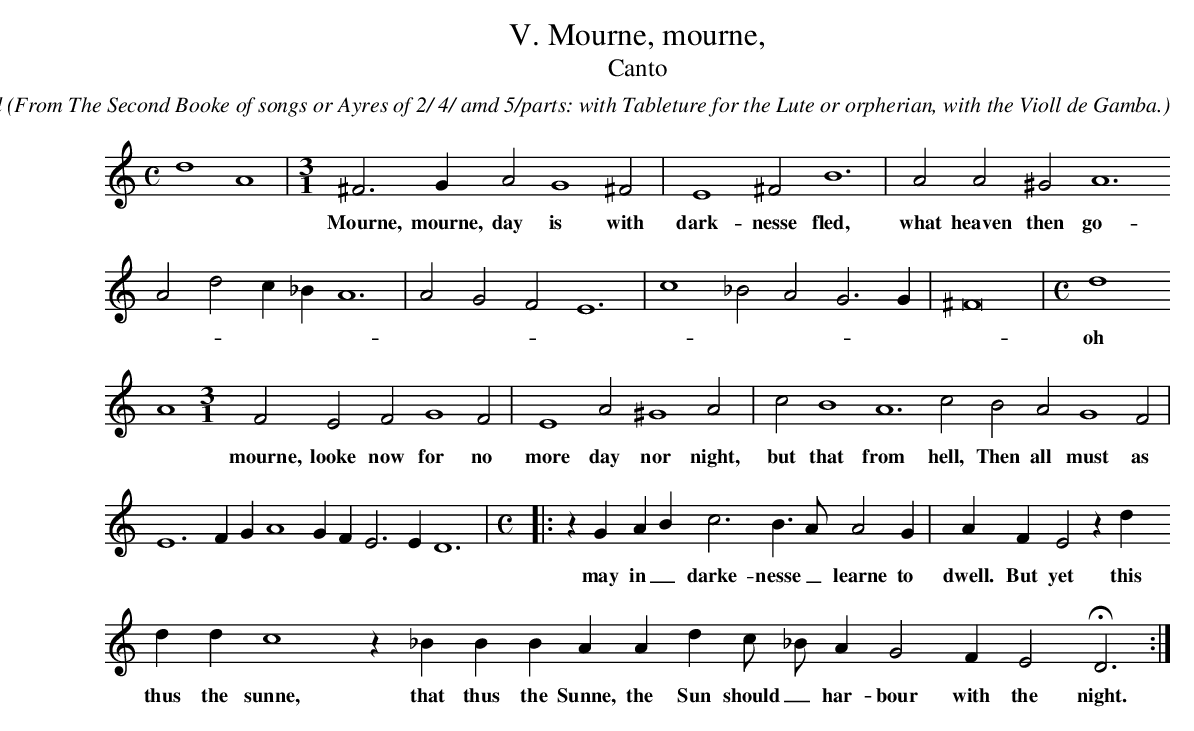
X:1
T:V. Mourne, mourne,
T:Canto
C: John Dowland
O: From The Second Booke of songs or Ayres of 2/ 4/ amd 5/parts: with Tableture for the Lute or orpherian, with the Violl de Gamba.
M:C
L:1/4
K:D dor
d4 A4 | \
M: 3/1
L: 1/4
^F3 G A2 G4 ^F2 | E4 ^F2 B6 | A2 A2 ^G2 A6
w:Mourne, mourne, day is with dark- nesse fled, what heaven then go- vernes earth,
A2 d2 c _B A6 | A2 G2 F2 E6 | c4 _B2 A2 G3 G | ^F8 | \
M:C
L:1/4
 d4
w:oh none, but _ hell in hea- vens stead, choaks with his mistes our mirth.  Mourne
A4 \
M:3/1
L:1/4
 F2 E2 F2 G4 F2 | E4 A2 ^G4 A2 | c2 B4 A6 c2 B2 A2 G4 F2 |
w:mourne, looke now for no more day nor night, but that from hell, Then all must as they
E6 F G A4 G F E3 E D6 | \
M:C
L:1/4
|: z G A B c3 B > A A2 G | A F E2 z d
w:may in _ darke- nesse _ learne to dwell.  But yet this change, must _ needes change our de- light, that
d d c4 z _B B B A A d c/ _B/ A G2 F E2 HD3 :|
w:thus the sunne, that thus the Sunne, the Sun should _ har- bour with the night.
